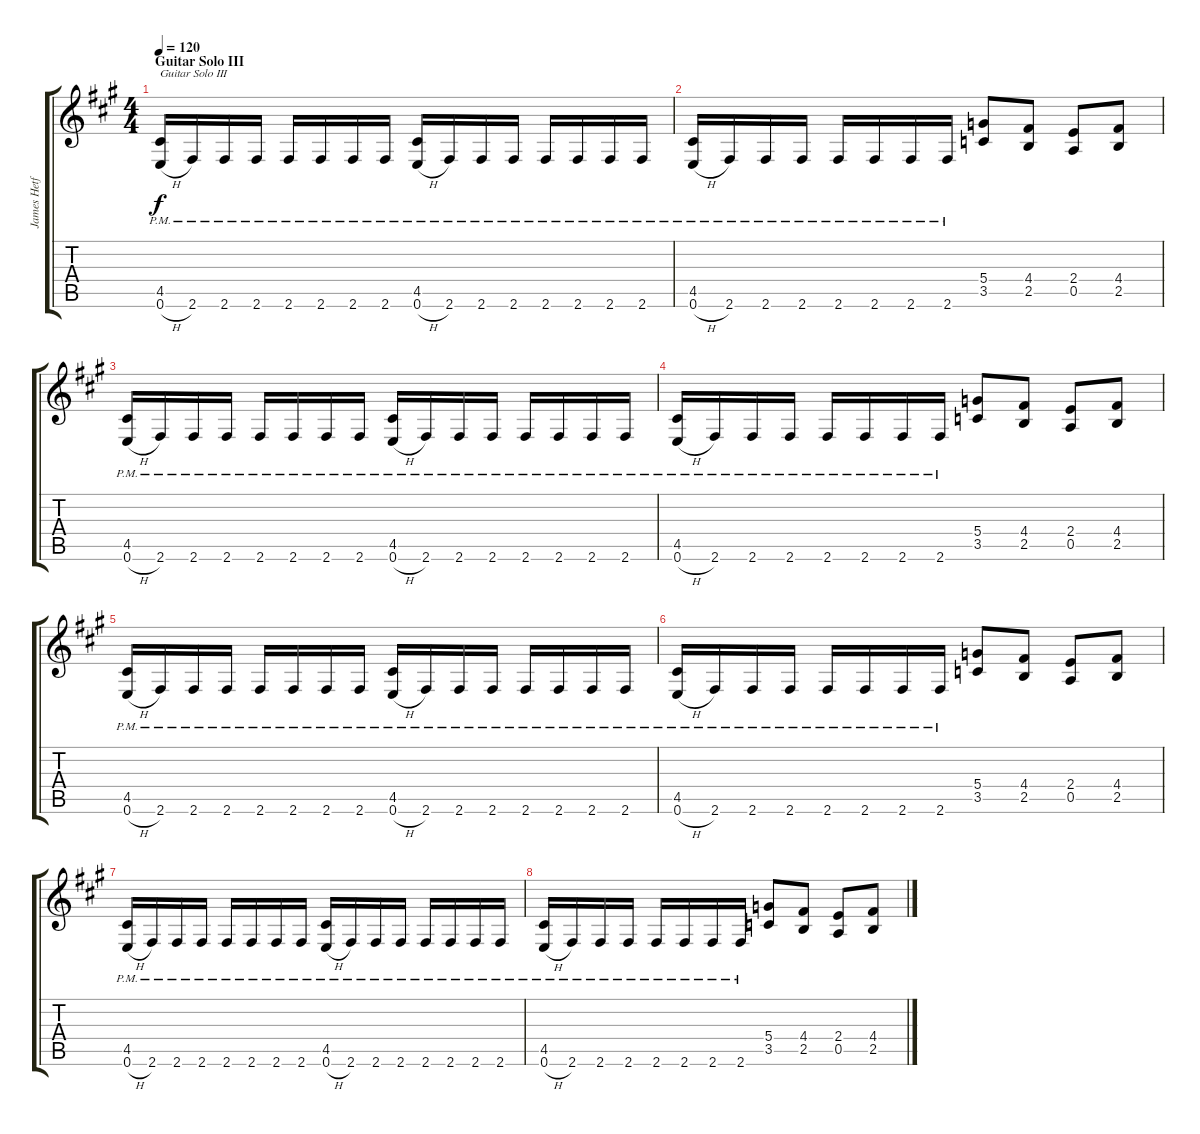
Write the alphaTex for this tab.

\track ("James Hetfield" "James Hetf") {instrument overdrivenguitar}
\staff {score tabs}
\tuning (E4 B3 G3 D3 A2 E2) {hide}
\ts (4 4)
\section ("" "Guitar Solo III")
\tempo 120
\clef g2
\ks a
(4.5{pm} 0.6{h pm}).16{txt "Guitar Solo III" dy f} 2.6{pm}.16 2.6{pm}.16 2.6{pm}.16 2.6{pm}.16 2.6{pm}.16 2.6{pm}.16 2.6{pm}.16 (4.5{pm} 0.6{h pm}).16 2.6{pm}.16 2.6{pm}.16 2.6{pm}.16 2.6{pm}.16 2.6{pm}.16 2.6{pm}.16 2.6{pm}.16 |
(4.5{pm} 0.6{h pm}).16 2.6{pm}.16 2.6{pm}.16 2.6{pm}.16 2.6{pm}.16 2.6{pm}.16 2.6{pm}.16 2.6{pm}.16 (5.4 3.5).8 (4.4 2.5).8 (2.4 0.5).8 (4.4 2.5).8 |
(4.5{pm} 0.6{h pm}).16 2.6{pm}.16 2.6{pm}.16 2.6{pm}.16 2.6{pm}.16 2.6{pm}.16 2.6{pm}.16 2.6{pm}.16 (4.5{pm} 0.6{h pm}).16 2.6{pm}.16 2.6{pm}.16 2.6{pm}.16 2.6{pm}.16 2.6{pm}.16 2.6{pm}.16 2.6{pm}.16 |
(4.5{pm} 0.6{h pm}).16 2.6{pm}.16 2.6{pm}.16 2.6{pm}.16 2.6{pm}.16 2.6{pm}.16 2.6{pm}.16 2.6{pm}.16 (5.4 3.5).8 (4.4 2.5).8 (2.4 0.5).8 (4.4 2.5).8 |
(4.5{pm} 0.6{h pm}).16 2.6{pm}.16 2.6{pm}.16 2.6{pm}.16 2.6{pm}.16 2.6{pm}.16 2.6{pm}.16 2.6{pm}.16 (4.5{pm} 0.6{h pm}).16 2.6{pm}.16 2.6{pm}.16 2.6{pm}.16 2.6{pm}.16 2.6{pm}.16 2.6{pm}.16 2.6{pm}.16 |
(4.5{pm} 0.6{h pm}).16 2.6{pm}.16 2.6{pm}.16 2.6{pm}.16 2.6{pm}.16 2.6{pm}.16 2.6{pm}.16 2.6{pm}.16 (5.4 3.5).8 (4.4 2.5).8 (2.4 0.5).8 (4.4 2.5).8 |
(4.5{pm} 0.6{h pm}).16 2.6{pm}.16 2.6{pm}.16 2.6{pm}.16 2.6{pm}.16 2.6{pm}.16 2.6{pm}.16 2.6{pm}.16 (4.5{pm} 0.6{h pm}).16 2.6{pm}.16 2.6{pm}.16 2.6{pm}.16 2.6{pm}.16 2.6{pm}.16 2.6{pm}.16 2.6{pm}.16 |
(4.5{pm} 0.6{h pm}).16 2.6{pm}.16 2.6{pm}.16 2.6{pm}.16 2.6{pm}.16 2.6{pm}.16 2.6{pm}.16 2.6{pm}.16 (5.4 3.5).8 (4.4 2.5).8 (2.4 0.5).8 (4.4 2.5).8
